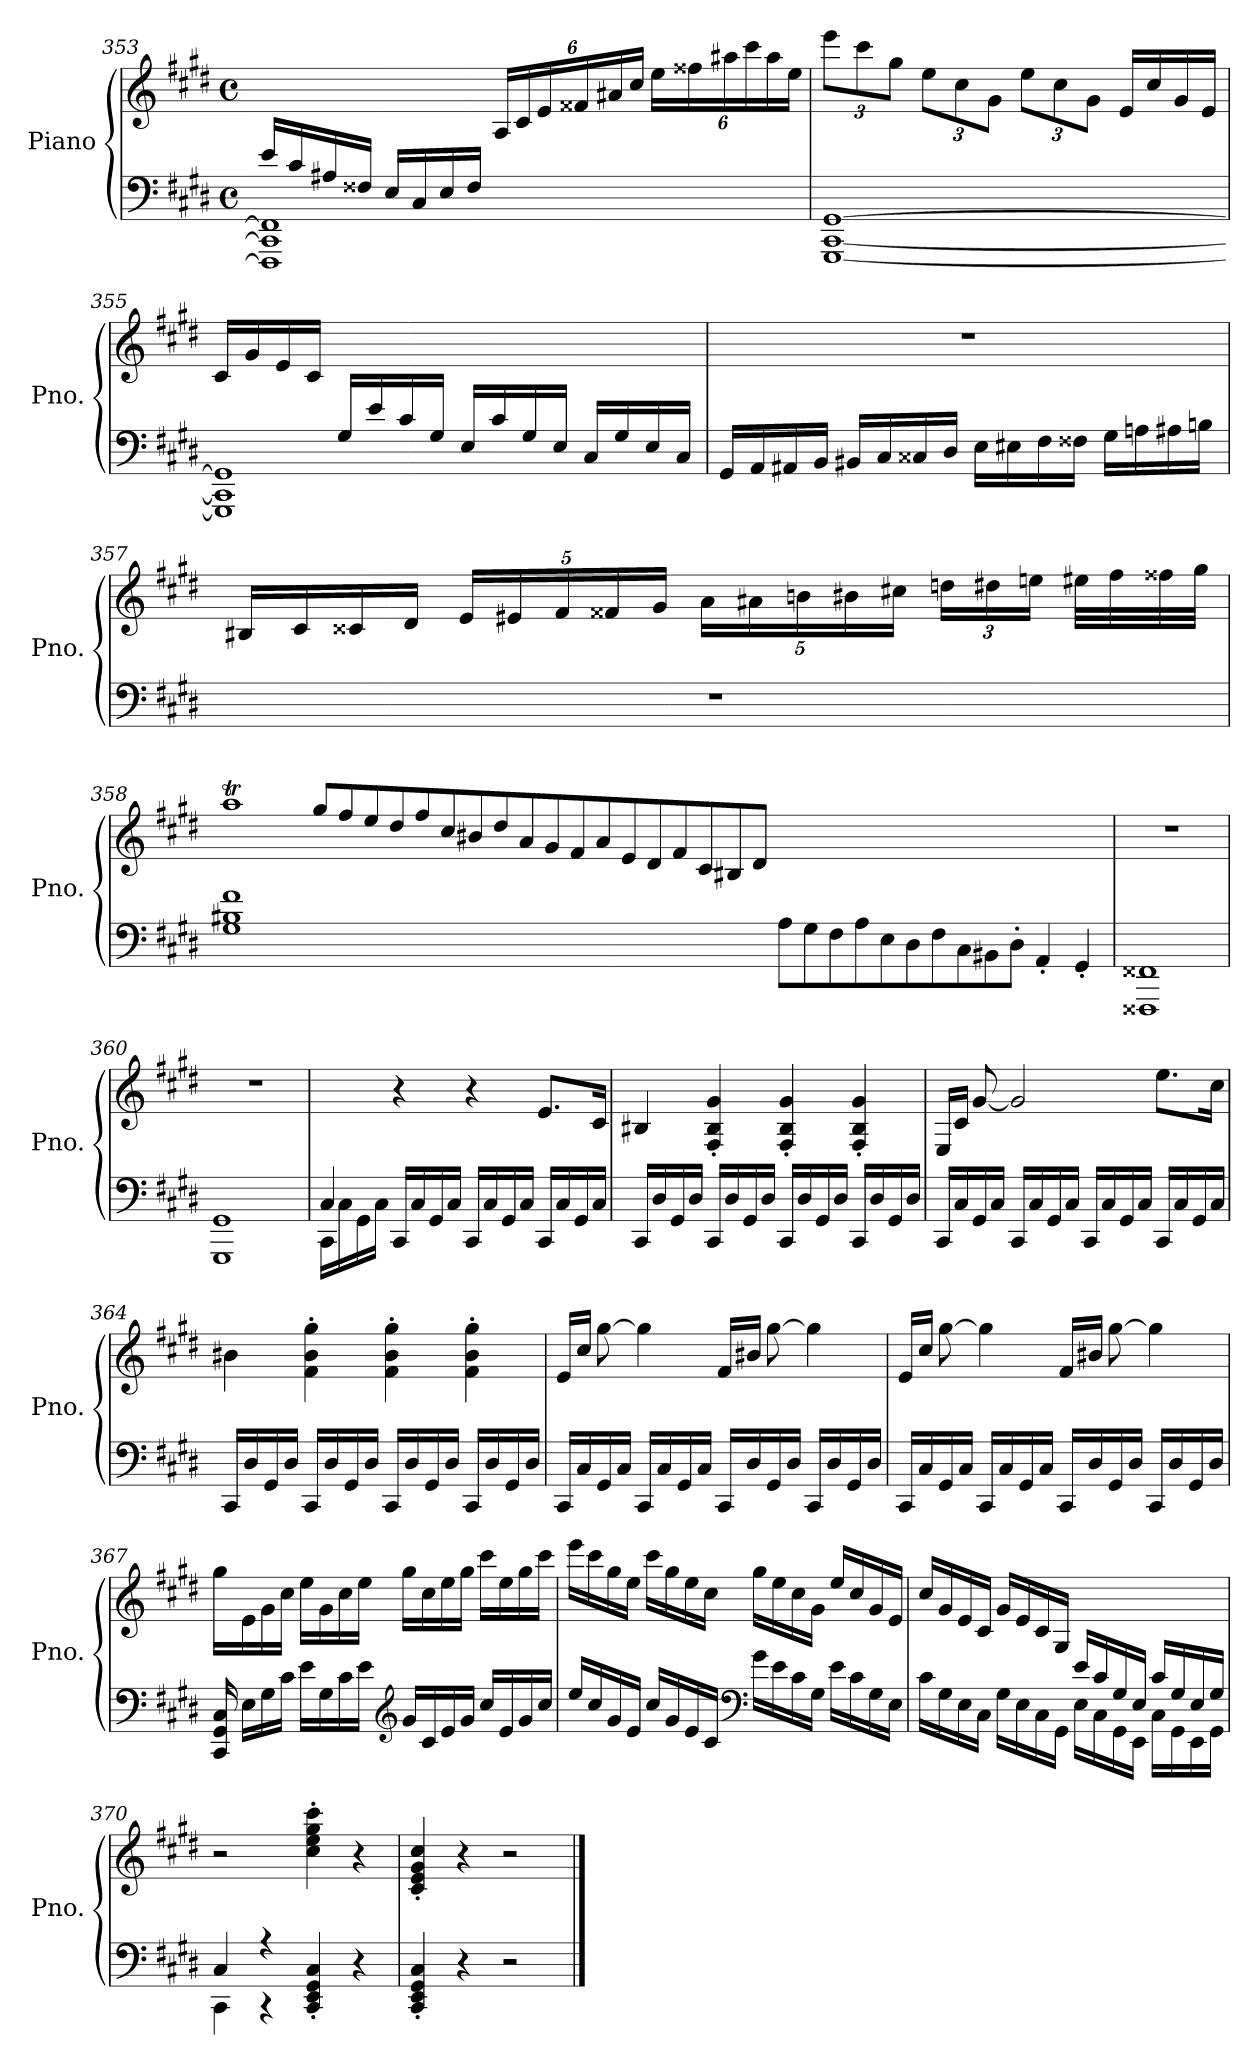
**kern	**kern
*part1	*part1
*staff2	*staff1
*I"Piano	*
*I'Pno.	*
!!LO:LB:g=z
*clefF4	*clefG2
*k[f#c#g#d#]	*k[f#c#g#d#]
*M4/4	*M4/4
*met(c)	*met(c)
=353	=353
*^	*
16e/LL	1FFF##] 1CC#] 1FF##]	2ryy
16c#/	.	.
16A#X/	.	.
16F##X/JJ	.	.
16E/LL	.	.
16C#/	.	.
16E/	.	.
16F##/JJ	.	.
*	*	*Xbrackettup
2ryy	.	24A/LL
.	.	24c#/
.	.	24e/
.	.	24f##X/
.	.	24a#X/
.	.	24cc#/JJ
.	.	24ee\LL
.	.	24ff##X\
.	.	24aa#X\
.	.	24ccc#\
.	.	24aa#\
.	.	24ee\JJ
*v	*v	*
=354	=354
[1GGG# [1CC# [1GG#	12eee\L
.	12ccc#\
.	12gg#\J
.	12ee\L
.	12cc#\
.	12g#\J
.	12ee\L
.	12cc#\
.	12g#\J
.	16e/LL
.	16cc#/
.	16g#/
.	16e/JJ
!!LO:LB:g=z
=355	=355
*^	*
4ryy	1GGG#] 1CC#] 1GG#]	16c#/LL
.	.	16g#/
.	.	16e/
.	.	16c#/JJ
16G#/LL	.	4ryy
16e/	.	.
16c#/	.	.
16G#/JJ	.	.
16E/LL	.	2ryy
16c#/	.	.
16G#/	.	.
16E/JJ	.	.
16C#/LL	.	.
16G#/	.	.
16E/	.	.
16C#/JJ	.	.
*v	*v	*
=356	=356
16GG#/LL	1r
16AA/	.
16AA#X/	.
16BB/JJ	.
16BB#X/LL	.
16C#/	.
16C##X/	.
16D#/JJ	.
16E\LL	.
16E#X\	.
16F#\	.
16F##X\JJ	.
16G#\LL	.
16An\	.
16A#X\	.
16Bn\JJ	.
!!LO:LB:g=z
=357	=357
1r	16B#X/LL
.	16c#/
.	16c##X/
.	16d#/JJ
.	20e/LL
.	20e#X/
.	20f#/
.	20f##X/
.	20g#/JJ
.	20a\LL
.	20a#X\
.	20bn\
.	20b#X\
.	20cc#X\JJ
.	24ddn\LL
.	24dd#X\
.	24een\JJ
.	32ee#X\LLL
.	32ff#\
.	32ff##X\
.	32gg#\JJJ
!!LO:LB:g=z
=358	=358
1G# 1B#X 1f#	1aaT
4ryy	8gg#/L
.	8ff#/
0ryy	8ee/
.	8dd#/
.	8ff#/
.	8cc#/
.	8b#X/
.	8dd#/
.	8a/
.	8g#/
.	8f#/
.	8a/
.	8e/
.	8d#/
.	8f#/
.	8c#/
.	8B#X/
.	8d#/J
8A\L	4ryy
8G#\	.
8F#\	2ryy
8A\	.
8E\	.
8D#\	.
8F#\	1ryy
8C#\	.
8BB#X\	.
8D#'\J	.
4AA'/	.
4GG#'/	.
=359	=359
*	*MM80
1FFF##X 1FF##X	1r
=360	=360
1GGG# 1GG#	1r
!!LO:LB:g=z
=361	=361
*	*MM140
*^	*
4C#/	16CC#\LL	4ryy
.	16C#\	.
.	16GG#\	.
.	16C#\JJ	.
4ryy	16CC#/LL	4r
.	16C#/	.
.	16GG#/	.
.	16C#/JJ	.
2ryy	16CC#/LL	4r
.	16C#/	.
.	16GG#/	.
.	16C#/JJ	.
.	16CC#/LL	8.e/L
.	16C#/	.
.	16GG#/	.
.	16C#/JJ	16c#/Jk
*v	*v	*
=362	=362
16CC#/LL	4B#X/
16D#/	.
16GG#/	.
16D#/JJ	.
16CC#/LL	4F#/' 4B#/' 4g#/'
16D#/	.
16GG#/	.
16D#/JJ	.
16CC#/LL	4F#/' 4B#/' 4g#/'
16D#/	.
16GG#/	.
16D#/JJ	.
16CC#/LL	4F#/' 4B#/' 4g#/'
16D#/	.
16GG#/	.
16D#/JJ	.
!!LO:PB:g=z
=363	=363
16CC#/LL	16E/LL
16C#/	16c#/JJ
16GG#/	[8g#/
16C#/JJ	.
16CC#/LL	2g#/]
16C#/	.
16GG#/	.
16C#/JJ	.
16CC#/LL	.
16C#/	.
16GG#/	.
16C#/JJ	.
16CC#/LL	8.ee\L
16C#/	.
16GG#/	.
16C#/JJ	16cc#\Jk
=364	=364
16CC#/LL	4b#X\
16D#/	.
16GG#/	.
16D#/JJ	.
16CC#/LL	4f#\' 4b#\' 4gg#\'
16D#/	.
16GG#/	.
16D#/JJ	.
16CC#/LL	4f#\' 4b#\' 4gg#\'
16D#/	.
16GG#/	.
16D#/JJ	.
16CC#/LL	4f#\' 4b#\' 4gg#\'
16D#/	.
16GG#/	.
16D#/JJ	.
!!LO:LB:g=z
=365	=365
16CC#/LL	16e/LL
16C#/	16cc#/JJ
16GG#/	[8gg#\
16C#/JJ	.
16CC#/LL	4gg#\]
16C#/	.
16GG#/	.
16C#/JJ	.
16CC#/LL	16f#/LL
16D#/	16b#X/JJ
16GG#/	[8gg#\
16D#/JJ	.
16CC#/LL	4gg#\]
16D#/	.
16GG#/	.
16D#/JJ	.
=366	=366
16CC#/LL	16e/LL
16C#/	16cc#/JJ
16GG#/	[8gg#\
16C#/JJ	.
16CC#/LL	4gg#\]
16C#/	.
16GG#/	.
16C#/JJ	.
16CC#/LL	16f#/LL
16D#/	16b#X/JJ
16GG#/	[8gg#\
16D#/JJ	.
16CC#/LL	4gg#\]
16D#/	.
16GG#/	.
16D#/JJ	.
!!LO:LB:g=z
=367	=367
16CC#/ 16GG#/ 16C#/	16gg#\LL
16E\LL	16e\
16G#\	16g#\
16c#\JJ	16cc#\JJ
16e\LL	16ee\LL
16G#\	16g#\
16c#\	16cc#\
16e\JJ	16ee\JJ
*clefG2	*
16g#/LL	16gg#\LL
16c#/	16cc#\
16e/	16ee\
16g#/JJ	16gg#\JJ
16cc#/LL	16ccc#\LL
16e/	16ee\
16g#/	16gg#\
16cc#/JJ	16ccc#\JJ
=368	=368
16ee/LL	16eee\LL
16cc#/	16ccc#\
16g#/	16gg#\
16e/JJ	16ee\JJ
16cc#/LL	16ccc#\LL
16g#/	16gg#\
16e/	16ee\
16c#/JJ	16cc#\JJ
*clefF4	*
16g#\LL	16gg#\LL
16e\	16ee\
16c#\	16cc#\
16G#\JJ	16g#\JJ
16e\LL	16ee/LL
16c#\	16cc#/
16G#\	16g#/
16E\JJ	16e/JJ
!!LO:LB:g=z
=369	=369
*^	*
16c#\LL	2ryy	16cc#/LL
16G#\	.	16g#/
16E\	.	16e/
16C#\JJ	.	16c#/JJ
16G#\LL	.	16g#/LL
16E\	.	16e/
16C#\	.	16c#/
16GG#\JJ	.	16G#/JJ
16e/LL	16E\LL	2ryy
16c#/	16C#\	.
16G#/	16GG#\	.
16E/JJ	16EE\JJ	.
16c#/LL	16C#\LL	.
16G#/	16GG#\	.
16E/	16EE\	.
16G#/JJ	16GG#\JJ	.
=370	=370	=370
4C#/	4CC#\	2r
4r	4r	.
4CC#/' 4EE/' 4GG#/' 4C#/'	2ryy	4cc#\' 4ee\' 4gg#\' 4ccc#\'
4r	.	4r
*v	*v	*
=371	=371
4CC#/' 4EE/' 4GG#/' 4C#/'	4c#/' 4e/' 4g#/' 4cc#/'
4r	4r
2r	2r
==	==
*-	*-
